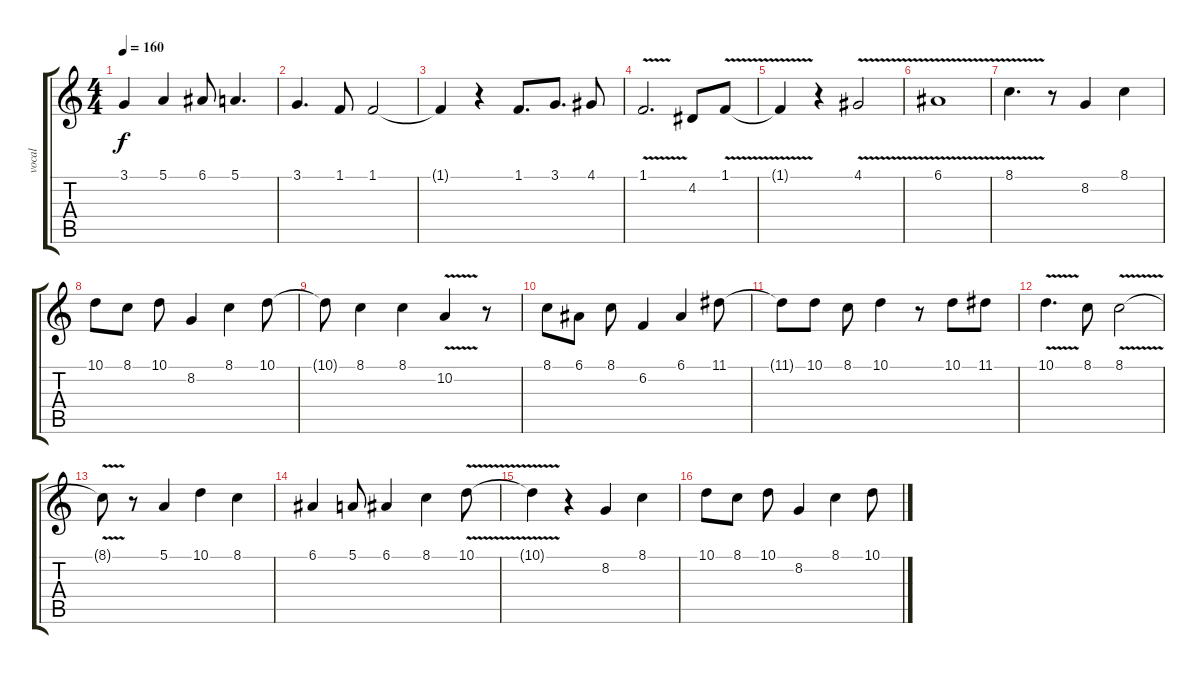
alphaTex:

\track ("vocal" "vocal") {instrument violin}
\staff {score tabs}
\tuning (E4 B3 G3 D3 A2 E2) {hide}
\ts (4 4)
\tempo 160
\clef g2
\ks c
3.1.4{dy f} 5.1.4 6.1.8 5.1.4{d} |
3.1.4{d} 1.1.8 1.1.2 |
1.1{t}.4 r.4 1.1.8{d} 3.1.8{d} 4.1.8 |
1.1{v}.2{d} 4.2.8 1.1{v}.8 |
1.1{v t}.4 r.4 4.1{v}.2 |
6.1{v}.1 |
8.1{v}.4{d} r.8 8.2.4 8.1.4 |
10.1.8 8.1.8 10.1.8 8.2.4 8.1.4 10.1.8 |
10.1{t}.8 8.1.4 8.1.4 10.2{v}.4 r.8 |
8.1.8 6.1.8 8.1.8 6.2.4 6.1.4 11.1.8 |
11.1{t}.8 10.1.8 8.1.8 10.1.4 r.8 10.1.8 11.1.8 |
10.1{v}.4{d} 8.1.8 8.1{v}.2 |
8.1{v t}.8 r.8 5.1.4 10.1.4 8.1.4 |
6.1.4 5.1.8 6.1.4 8.1.4 10.1{v}.8 |
10.1{v t}.4 r.4 8.2.4 8.1.4 |
10.1.8 8.1.8 10.1.8 8.2.4 8.1.4 10.1.8
